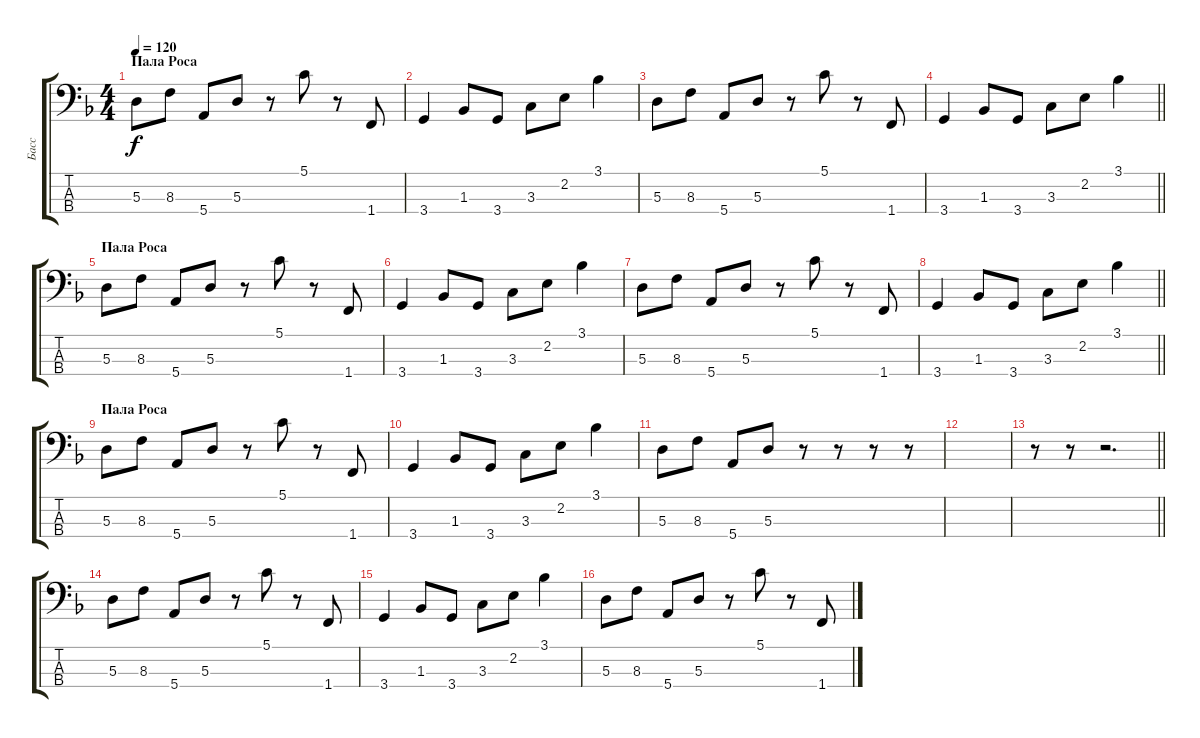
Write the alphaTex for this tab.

\track ("Басс" "Басс") {instrument electricbassfinger}
\staff {score tabs}
\tuning (G2 D2 A1 E1) {hide}
\ts (4 4)
\section ("" "Пала Роса")
\tempo 120
\clef f4
\ks dminor
5.3.8{dy f} 8.3.8 5.4.8 5.3.8 r.8 5.1.8 r.8 1.4.8 |
3.4.4 1.3.8 3.4.8 3.3.8 2.2.8 3.1.4 |
5.3.8 8.3.8 5.4.8 5.3.8 r.8 5.1.8 r.8 1.4.8 |
\barLineRight lightlight
3.4.4 1.3.8 3.4.8 3.3.8 2.2.8 3.1.4 |
\section ("" "Пала Роса")
5.3.8 8.3.8 5.4.8 5.3.8 r.8 5.1.8 r.8 1.4.8 |
3.4.4 1.3.8 3.4.8 3.3.8 2.2.8 3.1.4 |
5.3.8 8.3.8 5.4.8 5.3.8 r.8 5.1.8 r.8 1.4.8 |
\barLineRight lightlight
3.4.4 1.3.8 3.4.8 3.3.8 2.2.8 3.1.4 |
\section ("" "Пала Роса")
5.3.8 8.3.8 5.4.8 5.3.8 r.8 5.1.8 r.8 1.4.8 |
3.4.4 1.3.8 3.4.8 3.3.8 2.2.8 3.1.4 |
5.3.8 8.3.8 5.4.8 5.3.8 r.8 r.8 r.8 r.8 |
|
\barLineRight lightlight
r.8 r.8 r.2{d} |
5.3.8 8.3.8 5.4.8 5.3.8 r.8 5.1.8 r.8 1.4.8 |
3.4.4 1.3.8 3.4.8 3.3.8 2.2.8 3.1.4 |
5.3.8 8.3.8 5.4.8 5.3.8 r.8 5.1.8 r.8 1.4.8
